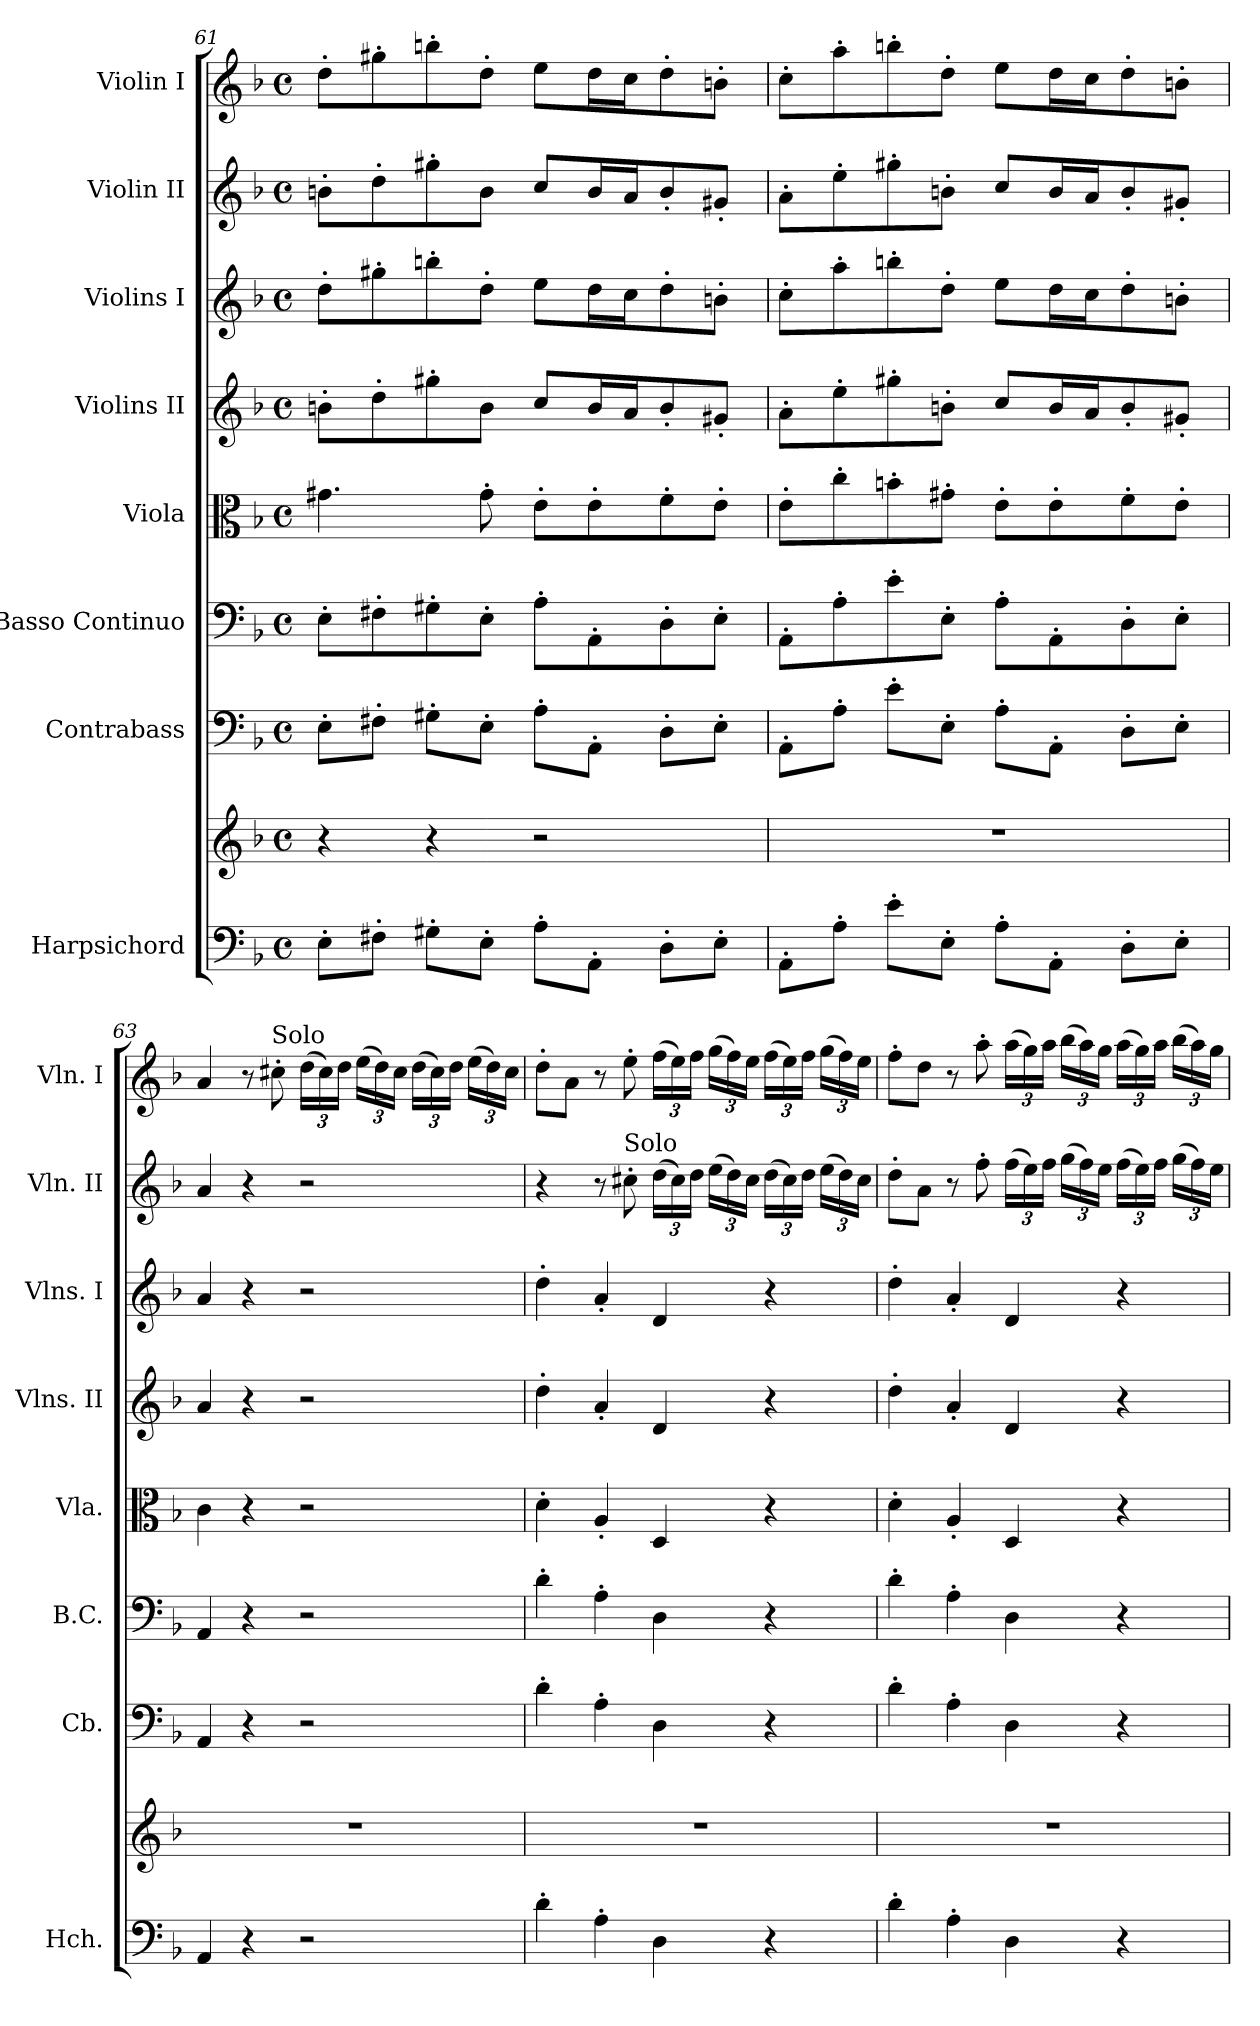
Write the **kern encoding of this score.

**kern	**kern	**kern	**kern	**kern	**kern	**kern	**kern	**kern
*part8	*part8	*part7	*part6	*part5	*part4	*part3	*part2	*part1
*staff9	*staff8	*staff7	*staff6	*staff5	*staff4	*staff3	*staff2	*staff1
*I"Harpsichord	*	*I"Contrabass	*I"Basso Continuo	*I"Viola	*I"Violins II	*I"Violins I	*I"Violin II	*I"Violin I
*I'Hch.	*	*I'Cb.	*I'B.C.	*I'Vla.	*I'Vlns. II	*I'Vlns. I	*I'Vln. II	*I'Vln. I
!!LO:PB:g=z
*clefF4	*clefG2	*clefF4	*clefF4	*clefC3	*clefG2	*clefG2	*clefG2	*clefG2
*	*	*ITrd7c12	*	*	*	*	*	*
*k[b-]	*k[b-]	*k[b-]	*k[b-]	*k[b-]	*k[b-]	*k[b-]	*k[b-]	*k[b-]
*M4/4	*M4/4	*M4/4	*M4/4	*M4/4	*M4/4	*M4/4	*M4/4	*M4/4
*met(c)	*met(c)	*met(c)	*met(c)	*met(c)	*met(c)	*met(c)	*met(c)	*met(c)
=61	=61	=61	=61	=61	=61	=61	=61	=61
8E'\L	4r	8EE'\L	8E'\L	4.g#X\	8bn'\L	8dd'\L	8bn'\L	8dd'\L
8F#X'\J	.	8FF#X'\J	8F#X'\	.	8dd'\	8gg#X'\	8dd'\	8gg#X'\
8G#X'\L	4r	8GG#X'\L	8G#X'\	.	8gg#X'\	8bbn'\	8gg#X'\	8bbn'\
8E'\J	.	8EE'\J	8E'\J	8g#'\	8b\J	8dd'\J	8b\J	8dd'\J
8A'\L	2r	8AA'\L	8A'\L	8e'\L	8cc/L	8ee\L	8cc/L	8ee\L
8AA'\J	.	8AAA'\J	8AA'\	8e'\	16b/L	16dd\L	16b/L	16dd\L
.	.	.	.	.	16a/J	16cc\J	16a/J	16cc\J
8D'\L	.	8DD'\L	8D'\	8f'\	8b'/	8dd'\	8b'/	8dd'\
8E'\J	.	8EE'\J	8E'\J	8e'\J	8g#X'/J	8bn'\J	8g#X'/J	8bn'\J
=62	=62	=62	=62	=62	=62	=62	=62	=62
8AA'\L	1r	8AAA'\L	8AA'\L	8e'\L	8a'\L	8cc'\L	8a'\L	8cc'\L
8A'\J	.	8AA'\J	8A'\	8cc'\	8ee'\	8aa'\	8ee'\	8aa'\
8e'\L	.	8E'\L	8e'\	8bn'\	8gg#X'\	8bbn'\	8gg#X'\	8bbn'\
8E'\J	.	8EE'\J	8E'\J	8g#X'\J	8bn'\J	8dd'\J	8bn'\J	8dd'\J
8A'\L	.	8AA'\L	8A'\L	8e'\L	8cc/L	8ee\L	8cc/L	8ee\L
8AA'\J	.	8AAA'\J	8AA'\	8e'\	16b/L	16dd\L	16b/L	16dd\L
.	.	.	.	.	16a/J	16cc\J	16a/J	16cc\J
8D'\L	.	8DD'\L	8D'\	8f'\	8b'/	8dd'\	8b'/	8dd'\
8E'\J	.	8EE'\J	8E'\J	8e'\J	8g#X'/J	8bn'\J	8g#X'/J	8bn'\J
=63	=63	=63	=63	=63	=63	=63	=63	=63
4AA/	1r	4AAA/	4AA/	4c\	4a/	4a/	4a/	4a/
4r	.	4r	4r	4r	4r	4r	4r	8r
!	!	!	!	!	!	!	!	!LO:TX:a:t=Solo
.	.	.	.	.	.	.	.	8cc#X'\
*	*	*	*	*	*	*	*	*Xbrackettup
2r	.	2r	2r	2r	2r	2r	2r	(>24dd\LL
.	.	.	.	.	.	.	.	24cc#\)
.	.	.	.	.	.	.	.	24dd\JJ
.	.	.	.	.	.	.	.	(>24ee\LL
.	.	.	.	.	.	.	.	24dd\)
.	.	.	.	.	.	.	.	24cc#\JJ
.	.	.	.	.	.	.	.	(>24dd\LL
.	.	.	.	.	.	.	.	24cc#\)
.	.	.	.	.	.	.	.	24dd\JJ
.	.	.	.	.	.	.	.	(>24ee\LL
.	.	.	.	.	.	.	.	24dd\)
.	.	.	.	.	.	.	.	24cc#\JJ
!!LO:LB:g=z
=64	=64	=64	=64	=64	=64	=64	=64	=64
4d'\	1r	4D'\	4d'\	4d'\	4dd'\	4dd'\	4r	8dd'\L
.	.	.	.	.	.	.	.	8a\J
4A'\	.	4AA'\	4A'\	4A'/	4a'/	4a'/	8r	8r
!	!	!	!	!	!	!	!LO:TX:a:t=Solo	!
.	.	.	.	.	.	.	8cc#X'\	8ee'\
*	*	*	*	*	*	*	*Xbrackettup	*
4D\	.	4DD\	4D\	4D/	4d/	4d/	(>24dd\LL	(>24ff\LL
.	.	.	.	.	.	.	24cc#\)	24ee\)
.	.	.	.	.	.	.	24dd\JJ	24ff\JJ
.	.	.	.	.	.	.	(>24ee\LL	(>24gg\LL
.	.	.	.	.	.	.	24dd\)	24ff\)
.	.	.	.	.	.	.	24cc#\JJ	24ee\JJ
4r	.	4r	4r	4r	4r	4r	(>24dd\LL	(>24ff\LL
.	.	.	.	.	.	.	24cc#\)	24ee\)
.	.	.	.	.	.	.	24dd\JJ	24ff\JJ
.	.	.	.	.	.	.	(>24ee\LL	(>24gg\LL
.	.	.	.	.	.	.	24dd\)	24ff\)
.	.	.	.	.	.	.	24cc#\JJ	24ee\JJ
=65	=65	=65	=65	=65	=65	=65	=65	=65
4d'\	1r	4D'\	4d'\	4d'\	4dd'\	4dd'\	8dd'\L	8ff'\L
.	.	.	.	.	.	.	8a\J	8dd\J
4A'\	.	4AA'\	4A'\	4A'/	4a'/	4a'/	8r	8r
.	.	.	.	.	.	.	8ff'\	8aa'\
4D\	.	4DD\	4D\	4D/	4d/	4d/	(>24ff\LL	(>24aa\LL
.	.	.	.	.	.	.	24ee\)	24gg\)
.	.	.	.	.	.	.	24ff\JJ	24aa\JJ
.	.	.	.	.	.	.	(>24gg\LL	(>24bb-\LL
.	.	.	.	.	.	.	24ff\)	24aa\)
.	.	.	.	.	.	.	24ee\JJ	24gg\JJ
4r	.	4r	4r	4r	4r	4r	(>24ff\LL	(>24aa\LL
.	.	.	.	.	.	.	24ee\)	24gg\)
.	.	.	.	.	.	.	24ff\JJ	24aa\JJ
.	.	.	.	.	.	.	(>24gg\LL	(>24bb-\LL
.	.	.	.	.	.	.	24ff\)	24aa\)
.	.	.	.	.	.	.	24ee\JJ	24gg\JJ
=	=	=	=	=	=	=	=	=
*-	*-	*-	*-	*-	*-	*-	*-	*-
